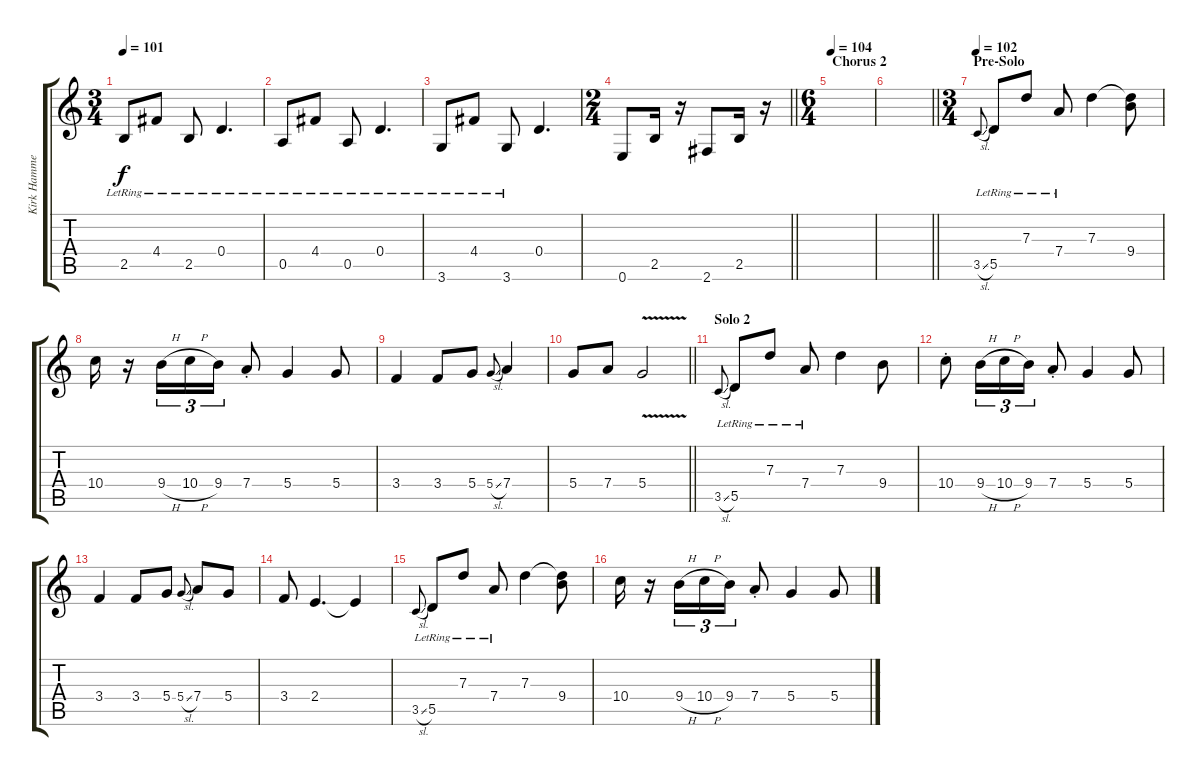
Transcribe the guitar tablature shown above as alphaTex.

\track ("Kirk Hammett (Acoustic)" "Kirk Hamme") {instrument acousticguitarsteel}
\staff {score tabs}
\tuning (E4 B3 G3 D3 A2 E2) {hide}
\ts (3 4)
\tempo 101
\clef g2
\ks c
2.5{lr}.8{dy f} 4.4{lr}.8 2.5{lr}.8 0.4{lr}.4{d} |
0.5{lr}.8 4.4{lr}.8 0.5{lr}.8 0.4{lr}.4{d} |
3.6{lr}.8 4.4{lr}.8 3.6{lr}.8 0.4.4{d} |
\ts (2 4)
\barLineRight lightlight
0.6.8 2.5.16 r.16 2.6.8 2.5.16 r.16 |
\ts (6 4)
\section ("" "Chorus 2")
\tempo 104
|
\barLineRight lightlight
|
\ts (3 4)
\section ("" "Pre-Solo")
\tempo 102
3.5{sl}.8{gr onbeat} 5.5{lr}.8{volume 12} 7.3{lr}.8 7.4{lr}.8 7.3.4 (7.3{t} 9.4).8 |
10.4.16 r.16 9.4{h}.16{tu (3 2)} 10.4{h}.16{tu (3 2)} 9.4.16{tu (3 2)} 7.4{st}.8 5.4.4 5.4.8 |
3.4.4 3.4.8 5.4.8 5.4{sl}.8{gr onbeat} 7.4.4 |
\barLineRight lightlight
5.4.8 7.4.8 5.4{v}.2 |
\section ("" "Solo 2")
3.5{sl}.8{gr onbeat} 5.5{lr}.8{volume 10} 7.3{lr}.8 7.4{lr}.8 7.3.4 9.4.8 |
10.4{st}.8 9.4{h}.16{tu (3 2)} 10.4{h}.16{tu (3 2)} 9.4.16{tu (3 2)} 7.4{st}.8 5.4.4 5.4.8 |
3.4.4 3.4.8 5.4.8 5.4{sl}.8{gr onbeat} 7.4.8 5.4.8 |
3.4.8 2.4.4{d} 2.4{t}.4 |
3.5{sl}.8{gr onbeat} 5.5{lr}.8 7.3{lr}.8 7.4{lr}.8 7.3.4 (7.3{t} 9.4).8 |
10.4.16 r.16 9.4{h}.16{tu (3 2)} 10.4{h}.16{tu (3 2)} 9.4.16{tu (3 2)} 7.4{st}.8 5.4.4 5.4.8
